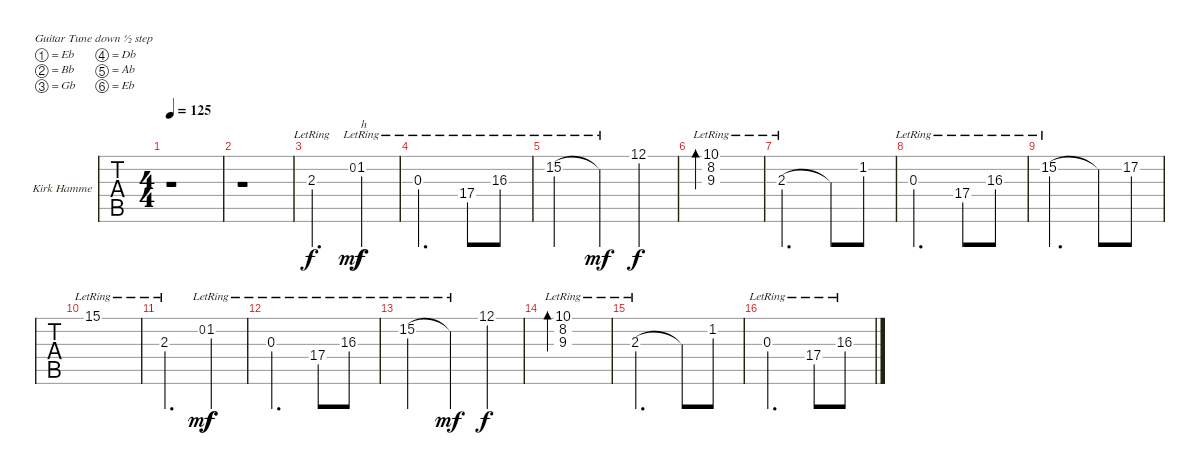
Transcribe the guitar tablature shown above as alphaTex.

\bracketExtendMode groupsimilarinstruments
\firstSystemTrackNameOrientation horizontal
\otherSystemsTrackNameOrientation horizontal
\track ("Kirk Hammett" "Kirk Hamme") {instrument distortionguitar}
\staff {tabs}
\tuning (Eb4 Bb3 Gb3 Db3 Ab2 Eb2)
\ts (4 4)
\tempo 125
\clef g2
\ks aminor
r.1{dy f} |
r.1 |
2.3{lr}.2{d} 0.2.8{gr dy mf} 1.2{lr}.4{txt "h" dy f} |
0.3{lr}.2{d} 17.4{lr}.8 16.3{lr}.8 |
15.2{lr}.2 15.2{lr t}.4{dy mf} 12.1{st}.4{dy f} |
(10.1{lr} 8.2{lr} 9.3{lr}).1{bd 119} |
2.3{lr}.2{d} 2.3{t}.8 1.2.8 |
0.3{lr}.2{d} 17.4{lr}.8 16.3{lr}.8 |
15.2{lr}.2{d} 15.2{t}.8 17.2.8 |
15.1{lr}.1 |
2.3{lr}.2{d} 0.2.8{gr dy mf} 1.2{lr}.4{dy f} |
0.3{lr}.2{d} 17.4{lr}.8 16.3{lr}.8 |
15.2{lr}.2 15.2{lr t}.4{dy mf} 12.1{st}.4{dy f} |
(10.1{lr} 8.2{lr} 9.3{lr}).1{bd 119} |
2.3{lr}.2{d} 2.3{t}.8 1.2.8 |
0.3{lr}.2{d} 17.4{lr}.8 16.3{lr}.8
